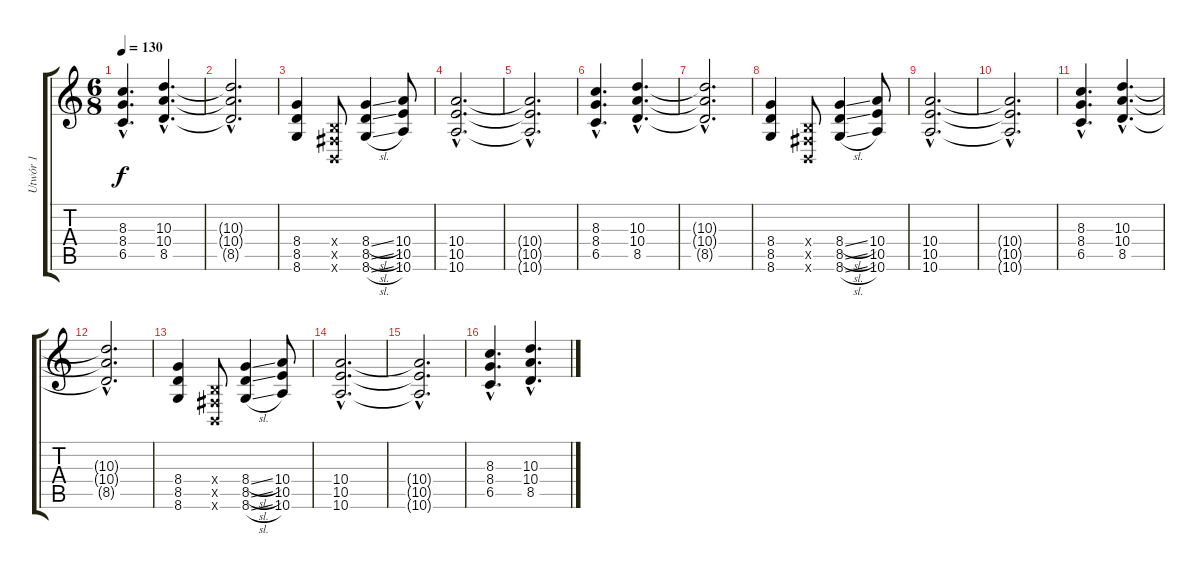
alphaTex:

\track ("Utwór 1" "Utwór 1") {instrument distortionguitar}
\staff {score tabs}
\tuning (Db4 Ab3 E3 B2 Gb2 B1) {hide}
\ts (6 8)
\tempo 130
\clef g2
\ks c
(8.3{hac} 8.4{hac} 6.5{hac}).4{d dy f} (10.3{hac} 10.4{hac} 8.5{hac}).4{d} |
(10.3{hac t} 10.4{hac t} 8.5{hac t}).2{d} |
(8.4 8.5 8.6).4 (0.4{x} 0.5{x} 0.6{x}).8 (8.4{sl} 8.5{sl} 8.6{sl}).4 (10.4 10.5 10.6).8 |
(10.4{hac} 10.5{hac} 10.6{hac}).2{d} |
(10.4{hac t} 10.5{hac t} 10.6{hac t}).2{d} |
(8.3{hac} 8.4{hac} 6.5{hac}).4{d} (10.3{hac} 10.4{hac} 8.5{hac}).4{d} |
(10.3{hac t} 10.4{hac t} 8.5{hac t}).2{d} |
(8.4 8.5 8.6).4 (0.4{x} 0.5{x} 0.6{x}).8 (8.4{sl} 8.5{sl} 8.6{sl}).4 (10.4 10.5 10.6).8 |
(10.4{hac} 10.5{hac} 10.6{hac}).2{d} |
(10.4{hac t} 10.5{hac t} 10.6{hac t}).2{d} |
(8.3{hac} 8.4{hac} 6.5{hac}).4{d} (10.3{hac} 10.4{hac} 8.5{hac}).4{d} |
(10.3{hac t} 10.4{hac t} 8.5{hac t}).2{d} |
(8.4 8.5 8.6).4 (0.4{x} 0.5{x} 0.6{x}).8 (8.4{sl} 8.5{sl} 8.6{sl}).4 (10.4 10.5 10.6).8 |
(10.4{hac} 10.5{hac} 10.6{hac}).2{d} |
(10.4{hac t} 10.5{hac t} 10.6{hac t}).2{d} |
(8.3{hac} 8.4{hac} 6.5{hac}).4{d} (10.3{hac} 10.4{hac} 8.5{hac}).4{d}
